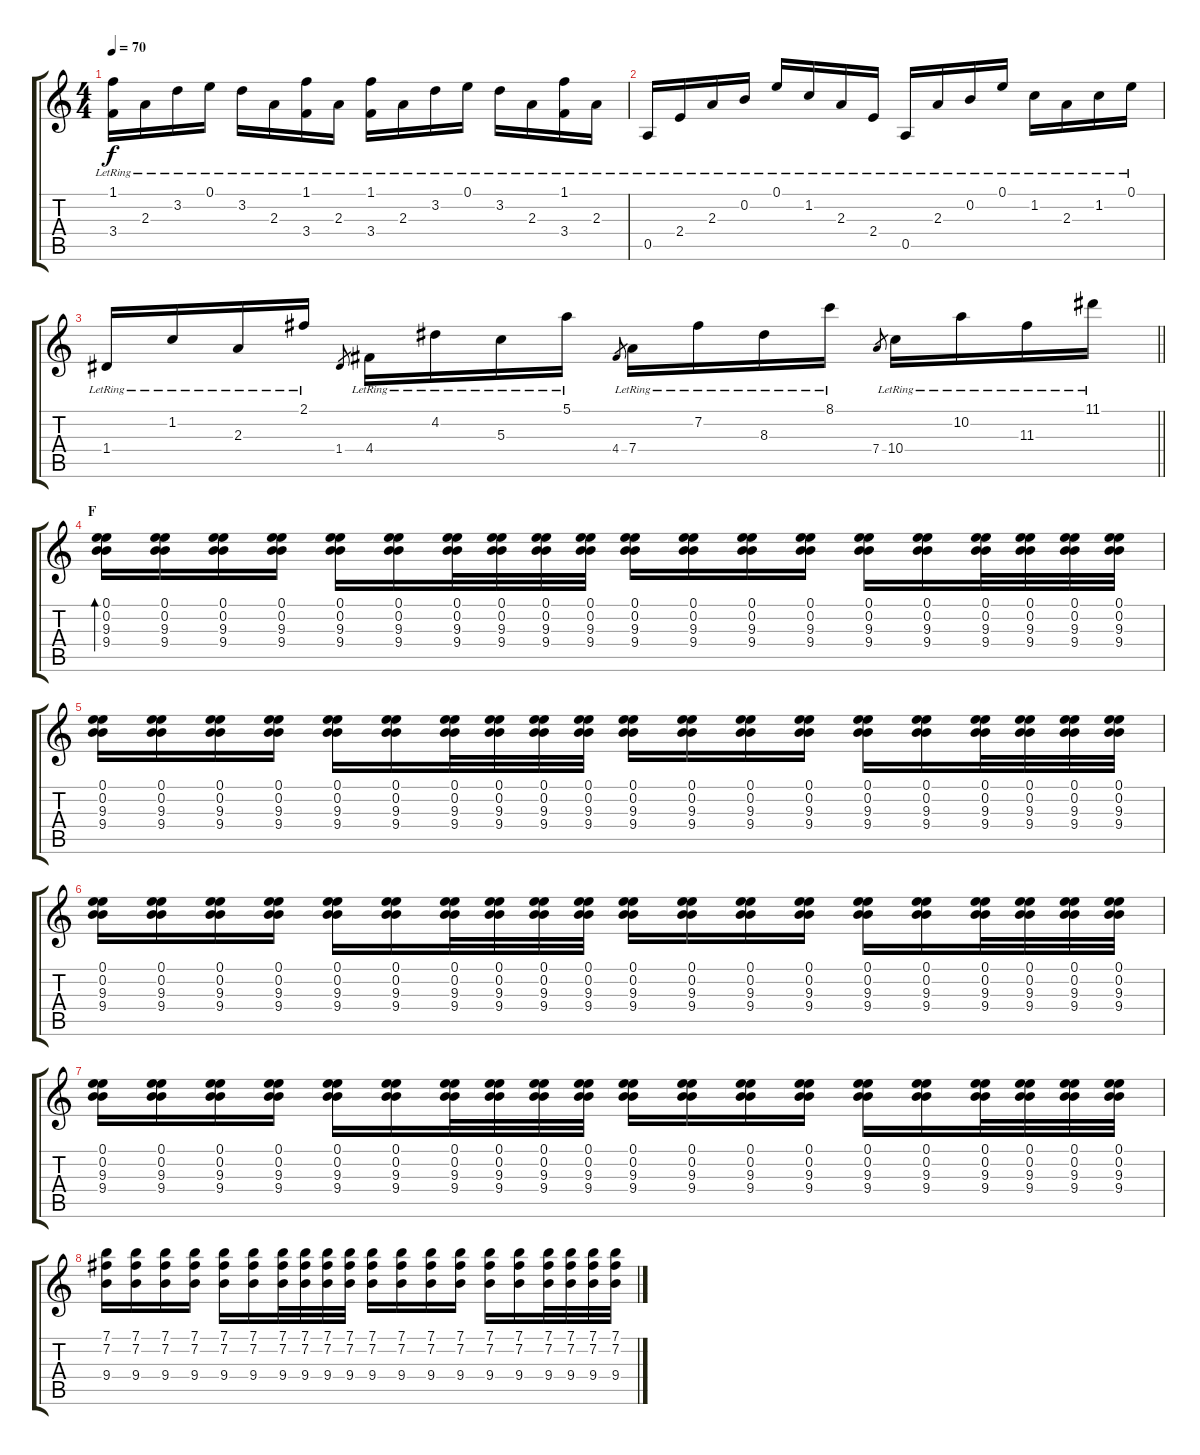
\track "" {instrument acousticguitarsteel}
\staff {score tabs}
\tuning (E4 B3 G3 D3 A2 E2) {hide}
\ts (4 4)
\tempo 70
\clef g2
\ks c
(1.1{lr} 3.4{lr}).16{dy f} 2.3{lr}.16 3.2{lr}.16 0.1{lr}.16 3.2{lr}.16 2.3{lr}.16 (1.1{lr} 3.4{lr}).16 2.3{lr}.16 (1.1{lr} 3.4{lr}).16 2.3{lr}.16 3.2{lr}.16 0.1{lr}.16 3.2{lr}.16 2.3{lr}.16 (1.1{lr} 3.4{lr}).16 2.3{lr}.16 |
0.5{lr}.16 2.4{lr}.16 2.3{lr}.16 0.2{lr}.16 0.1{lr}.16 1.2{lr}.16 2.3{lr}.16 2.4{lr}.16 0.5{lr}.16 2.3{lr}.16 0.2{lr}.16 0.1{lr}.16 1.2{lr}.16 2.3{lr}.16 1.2{lr}.16 0.1{lr}.16 |
\barLineRight lightlight
1.4{lr}.16 1.2{lr}.16 2.3{lr}.16 2.1{lr}.16 1.4.8{gr} 4.4{lr}.16 4.2{lr}.16 5.3{lr}.16 5.1{lr}.16 4.4.8{gr} 7.4{lr}.16 7.2{lr}.16 8.3{lr}.16 8.1{lr}.16 7.4.8{gr} 10.4{lr}.16 10.2{lr}.16 11.3{lr}.16 11.1{lr}.16 |
\section ("" "F")
(0.1 0.2 9.3 9.4).16{bd 480} (0.1 0.2 9.3 9.4).16 (0.1 0.2 9.3 9.4).16 (0.1 0.2 9.3 9.4).16 (0.1 0.2 9.3 9.4).16 (0.1 0.2 9.3 9.4).16 (0.1 0.2 9.3 9.4).32 (0.1 0.2 9.3 9.4).32 (0.1 0.2 9.3 9.4).32 (0.1 0.2 9.3 9.4).32 (0.1 0.2 9.3 9.4).16 (0.1 0.2 9.3 9.4).16 (0.1 0.2 9.3 9.4).16 (0.1 0.2 9.3 9.4).16 (0.1 0.2 9.3 9.4).16 (0.1 0.2 9.3 9.4).16 (0.1 0.2 9.3 9.4).32 (0.1 0.2 9.3 9.4).32 (0.1 0.2 9.3 9.4).32 (0.1 0.2 9.3 9.4).32 |
(0.1 0.2 9.3 9.4).16 (0.1 0.2 9.3 9.4).16 (0.1 0.2 9.3 9.4).16 (0.1 0.2 9.3 9.4).16 (0.1 0.2 9.3 9.4).16 (0.1 0.2 9.3 9.4).16 (0.1 0.2 9.3 9.4).32 (0.1 0.2 9.3 9.4).32 (0.1 0.2 9.3 9.4).32 (0.1 0.2 9.3 9.4).32 (0.1 0.2 9.3 9.4).16 (0.1 0.2 9.3 9.4).16 (0.1 0.2 9.3 9.4).16 (0.1 0.2 9.3 9.4).16 (0.1 0.2 9.3 9.4).16 (0.1 0.2 9.3 9.4).16 (0.1 0.2 9.3 9.4).32 (0.1 0.2 9.3 9.4).32 (0.1 0.2 9.3 9.4).32 (0.1 0.2 9.3 9.4).32 |
(0.1 0.2 9.3 9.4).16 (0.1 0.2 9.3 9.4).16 (0.1 0.2 9.3 9.4).16 (0.1 0.2 9.3 9.4).16 (0.1 0.2 9.3 9.4).16 (0.1 0.2 9.3 9.4).16 (0.1 0.2 9.3 9.4).32 (0.1 0.2 9.3 9.4).32 (0.1 0.2 9.3 9.4).32 (0.1 0.2 9.3 9.4).32 (0.1 0.2 9.3 9.4).16 (0.1 0.2 9.3 9.4).16 (0.1 0.2 9.3 9.4).16 (0.1 0.2 9.3 9.4).16 (0.1 0.2 9.3 9.4).16 (0.1 0.2 9.3 9.4).16 (0.1 0.2 9.3 9.4).32 (0.1 0.2 9.3 9.4).32 (0.1 0.2 9.3 9.4).32 (0.1 0.2 9.3 9.4).32 |
(0.1 0.2 9.3 9.4).16 (0.1 0.2 9.3 9.4).16 (0.1 0.2 9.3 9.4).16 (0.1 0.2 9.3 9.4).16 (0.1 0.2 9.3 9.4).16 (0.1 0.2 9.3 9.4).16 (0.1 0.2 9.3 9.4).32 (0.1 0.2 9.3 9.4).32 (0.1 0.2 9.3 9.4).32 (0.1 0.2 9.3 9.4).32 (0.1 0.2 9.3 9.4).16 (0.1 0.2 9.3 9.4).16 (0.1 0.2 9.3 9.4).16 (0.1 0.2 9.3 9.4).16 (0.1 0.2 9.3 9.4).16 (0.1 0.2 9.3 9.4).16 (0.1 0.2 9.3 9.4).32 (0.1 0.2 9.3 9.4).32 (0.1 0.2 9.3 9.4).32 (0.1 0.2 9.3 9.4).32 |
(7.1 7.2 9.4).16 (7.1 7.2 9.4).16 (7.1 7.2 9.4).16 (7.1 7.2 9.4).16 (7.1 7.2 9.4).16 (7.1 7.2 9.4).16 (7.1 7.2 9.4).32 (7.1 7.2 9.4).32 (7.1 7.2 9.4).32 (7.1 7.2 9.4).32 (7.1 7.2 9.4).16 (7.1 7.2 9.4).16 (7.1 7.2 9.4).16 (7.1 7.2 9.4).16 (7.1 7.2 9.4).16 (7.1 7.2 9.4).16 (7.1 7.2 9.4).32 (7.1 7.2 9.4).32 (7.1 7.2 9.4).32 (7.1 7.2 9.4).32
